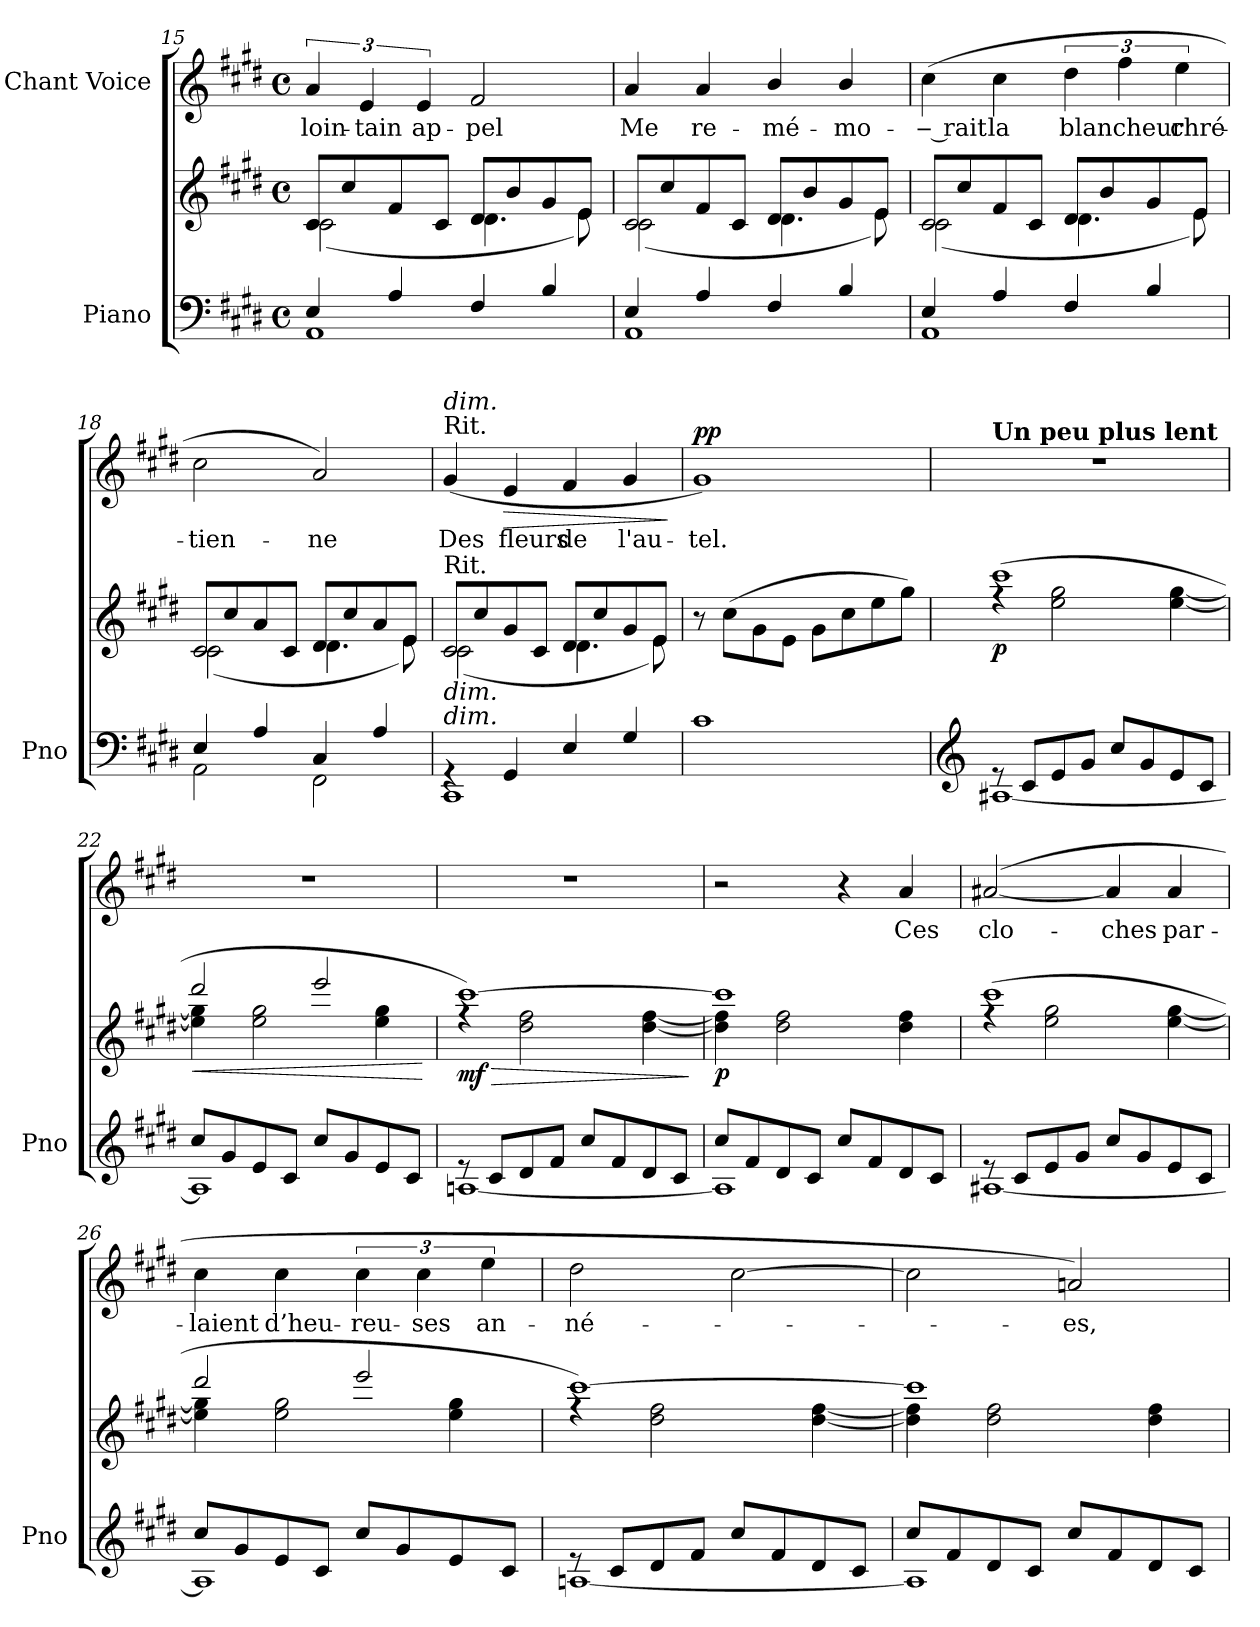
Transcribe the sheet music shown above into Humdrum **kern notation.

**kern	**kern	**dynam	**kern	**text	**dynam
*part2	*part2	*part2	*part1	*part1	*part1
*staff3	*staff2	*staff2/3	*staff1	*staff1	*staff1
*I"Piano	*	*	*I"Chant Voice	*	*
*I'Pno	*	*	*	*	*
*clefF4	*clefG2	*	*clefG2	*	*
*k[f#c#g#d#]	*k[f#c#g#d#]	*	*k[f#c#g#d#]	*	*
*M4/4	*M4/4	*	*M4/4	*	*
*met(c)	*met(c)	*	*met(c)	*	*
=15	=15	=15	=15	=15	=15
*^	*	*	*	*	*
!	!	!LO:N:head=open	!	!	!LO:LY:b	!
*	*	*^	*	*	*	*
4E/	1AA	8c#/L	(<2c#\	.	6a/	loin-	.
.	.	8cc#/	.	.	.	.	.
!	!	!	!	!	!	!LO:LY:b	!
.	.	.	.	.	6e/	-tain	.
4A/	.	8f#/	.	.	.	.	.
!	!	!	!	!	!	!LO:LY:b	!
.	.	.	.	.	6e/	ap-	.
.	.	8c#/J	.	.	.	.	.
!	!	!	!	!	!	!LO:LY:b	!
4F#/	.	8d#/L	4.d#\	.	2f#/	-pel	.
.	.	8b/	.	.	.	.	.
4B/	.	8g#/	.	.	.	.	.
.	.	8e/J	8e\)	.	.	.	.
=16	=16	=16	=16	=16	=16	=16	=16
!	!	!LO:N:head=open	!	!	!	!LO:LY:b	!
4E/	1AA	8c#/L	(<2c#\	.	4a/	Me	.
.	.	8cc#/	.	.	.	.	.
!	!	!	!	!	!	!LO:LY:b	!
4A/	.	8f#/	.	.	4a/	re-	.
.	.	8c#/J	.	.	.	.	.
!	!	!	!	!	!	!LO:LY:b	!
4F#/	.	8d#/L	4.d#\	.	4b/	-mé-	.
.	.	8b/	.	.	.	.	.
!	!	!	!	!	!	!LO:LY:b	!
4B/	.	8g#/	.	.	4b/	-mo-	.
.	.	8e/J	8e\)	.	.	.	.
!!LO:LB:g=z
=17	=17	=17	=17	=17	=17	=17	=17
!	!	!LO:N:head=open	!LO:N:head=open	!	!	!LO:LY:b	!
4E/	1AA	8c#/L	(<2c#\	.	(>4cc#\	-‒ rait	.
.	.	8cc#/	.	.	.	.	.
!	!	!	!	!	!	!LO:LY:b	!
4A/	.	8f#/	.	.	4cc#\	la	.
.	.	8c#/J	.	.	.	.	.
!	!	!	!	!	!	!LO:LY:b	!
4F#/	.	8d#/L	4.d#\	.	6dd#\	blancheur	.
.	.	8b/	.	.	.	.	.
.	.	.	.	.	6ff#\	.	.
4B/	.	8g#/	.	.	.	.	.
!	!	!	!	!	!	!LO:LY:b	!
.	.	.	.	.	6ee\	chré-	.
.	.	8e/J	8e\)	.	.	.	.
=18	=18	=18	=18	=18	=18	=18	=18
!	!	!LO:N:head=open	!LO:N:head=open	!	!	!LO:LY:b	!
4E/	2AA\	8c#/L	(<2c#\	.	2cc#\	-tien-	.
.	.	8cc#/	.	.	.	.	.
4A/	.	8a/	.	.	.	.	.
.	.	8c#/J	.	.	.	.	.
!	!	!	!	!	!	!LO:LY:b	!
4C#/	2FF#\	8d#/L	4.d#\	.	2a/)	-ne	.
.	.	8cc#/	.	.	.	.	.
4A/	.	8a/	.	.	.	.	.
.	.	8e/J	8e\)	.	.	.	.
=19	=19	=19	=19	=19	=19	=19	=19
*	*	*	*	*	*MM96	*	*
!	!	!	!	!	!LO:TX:a:t=Rit.	!	!
!	!	!	!	!	!LO:TX:a:i:t=dim.	!	!
!	!	!LO:TX:a:t=Rit.	!	!	!	!	!
!	!	!LO:TX:b:i:t=dim.	!	!	!	!	!
!	!	!LO:TX:b:i:t=dim.	!	!	!	!	!
!	!	!LO:N:head=open	!	!	!	!LO:LY:b	!
4rGG	1CC#	8c#/L	(<2c#\	.	(>4g#/	Des	.
.	.	8cc#/	.	.	.	.	.
*	*	*	*	*	*MM92	*	*
!	!	!	!	!	!	!LO:LY:b	!LO:HP:b
4GG#/	.	8g#/	.	.	4e/	fleurs	>
.	.	8c#/J	.	.	.	.	.
*	*	*	*	*	*MM88	*	*
!	!	!	!	!	!	!LO:LY:b	!
4E/	.	8d#/L	4.d#\	.	4f#/	de	.
.	.	8cc#/	.	.	.	.	.
*	*	*	*	*	*MM84	*	*
!	!	!	!	!	!	!LO:LY:b	!
4G#/	.	8g#/	.	.	4g#/	l'au-	.
.	.	8e/J	8e\)	.	.	.	.
*v	*v	*	*	*	*	*	*
*	*v	*v	*	*	*	*
.	.	.	.	.	]
=20	=20	=20	=20	=20	=20
!	!	!	!	!LO:LY:b	!LO:DY:b
1c#	8r	.	1g#)	-tel.	pp
.	(>8cc#\L	.	.	.	.
.	8g#\	.	.	.	.
.	8e\J	.	.	.	.
.	8g#\L	.	.	.	.
.	8cc#\	.	.	.	.
.	8ee\	.	.	.	.
.	8gg#\J)	.	.	.	.
!!LO:LB:g=z
=21	=21	=21	=21	=21	=21
*clefG2	*	*	*	*	*
*^	*^	*	*	*	*
!	!	!	!	!	!LO:TX:a:B:t=Un peu plus lent	!	!
!	!	!	!	!LO:DY:b	!	!	!
8re	[1A#X	(>1ccc#	4rff	p	1r	.	.
8c#/L	.	.	.	.	.	.	.
8e/	.	.	2ee\ 2gg#\	.	.	.	.
8g#/J	.	.	.	.	.	.	.
8cc#/L	.	.	.	.	.	.	.
8g#/	.	.	.	.	.	.	.
8e/	.	.	[4ee\ [4gg#\	.	.	.	.
8c#/J	.	.	.	.	.	.	.
=22	=22	=22	=22	=22	=22	=22	=22
!	!	!	!	!LO:HP:b	!	!	!
8cc#/L	1A#]	2ddd#/	4ee\] 4gg#\]	<	1r	.	.
8g#/	.	.	.	.	.	.	.
8e/	.	.	2ee\ 2gg#\	.	.	.	.
8c#/J	.	.	.	.	.	.	.
8cc#/L	.	2eee/	.	.	.	.	.
8g#/	.	.	.	.	.	.	.
8e/	.	.	4ee\ 4gg#\	.	.	.	.
8c#/J	.	.	.	.	.	.	.
*v	*v	*	*	*	*	*	*
*	*v	*v	*	*	*	*
.	.	[	.	.	.
=23	=23	=23	=23	=23	=23
*^	*	*	*	*	*
!	!	!	!LO:HP:b	!	!	!
*	*	*^	*	*	*	*
!	!	!	!	!LO:DY:n=1:b	!	!	!
8re	[1An	[1ccc#)	4rff	> mf	1r	.	.
8c#/L	.	.	.	.	.	.	.
8d#/	.	.	2dd#\ 2ff#\	.	.	.	.
8f#/J	.	.	.	.	.	.	.
8cc#/L	.	.	.	.	.	.	.
8f#/	.	.	.	.	.	.	.
8d#/	.	.	[4dd#\ [4ff#\	.	.	.	.
8c#/J	.	.	.	.	.	.	.
*v	*v	*	*	*	*	*	*
*	*v	*v	*	*	*	*
.	.	]	.	.	.
!!LO:PB:g=z
=24	=24	=24	=24	=24	=24
*^	*^	*	*	*	*
!	!	!	!	!LO:DY:b	!	!	!
8cc#/L	1A]	1ccc#]	4dd#\] 4ff#\]	p	2r	.	.
8f#/	.	.	.	.	.	.	.
8d#/	.	.	2dd#\ 2ff#\	.	.	.	.
8c#/J	.	.	.	.	.	.	.
8cc#/L	.	.	.	.	4r	.	.
8f#/	.	.	.	.	.	.	.
!	!	!	!	!	!	!LO:LY:b	!
8d#/	.	.	4dd#\ 4ff#\	.	4a/	Ces	.
8c#/J	.	.	.	.	.	.	.
=25	=25	=25	=25	=25	=25	=25	=25
!	!	!	!	!	!	!LO:LY:b	!LO:DY:a
!	!	!	!	!	!	!	!LO:DY:n=1:a
8re	[1A#X	(>1ccc#	4rff	.	(>[2a#X/	clo-	p other-dynamics
8c#/L	.	.	.	.	.	.	.
8e/	.	.	2ee\ 2gg#\	.	.	.	.
8g#/J	.	.	.	.	.	.	.
!	!	!	!	!	!	!LO:LY:b	!
8cc#/L	.	.	.	.	4a#/]	-ches	.
8g#/	.	.	.	.	.	.	.
!	!	!	!	!	!	!LO:LY:b	!
8e/	.	.	[4ee\ [4gg#\	.	4a#/	par-	.
8c#/J	.	.	.	.	.	.	.
=26	=26	=26	=26	=26	=26	=26	=26
!	!	!	!	!	!	!LO:LY:b	!
8cc#/L	1A#]	2ddd#/	4ee\] 4gg#\]	.	4cc#\	-laient	.
8g#/	.	.	.	.	.	.	.
!	!	!	!	!	!	!LO:LY:b	!
8e/	.	.	2ee\ 2gg#\	.	4cc#\	d’heu-	.
8c#/J	.	.	.	.	.	.	.
!	!	!	!	!	!	!LO:LY:b	!
8cc#/L	.	2eee/	.	.	6cc#\	-reu-	.
8g#/	.	.	.	.	.	.	.
!	!	!	!	!	!	!LO:LY:b	!
.	.	.	.	.	6cc#\	-ses	.
8e/	.	.	4ee\ 4gg#\	.	.	.	.
!	!	!	!	!	!	!LO:LY:b	!
.	.	.	.	.	6ee\	an-	.
8c#/J	.	.	.	.	.	.	.
=27	=27	=27	=27	=27	=27	=27	=27
!	!	!	!	!	!	!LO:LY:b	!
8re	[1An	[1ccc#)	4rff	.	2dd#\	-né-	.
8c#/L	.	.	.	.	.	.	.
8d#/	.	.	2dd#\ 2ff#\	.	.	.	.
8f#/J	.	.	.	.	.	.	.
8cc#/L	.	.	.	.	[2cc#\	.	.
8f#/	.	.	.	.	.	.	.
8d#/	.	.	[4dd#\ [4ff#\	.	.	.	.
8c#/J	.	.	.	.	.	.	.
!!LO:LB:g=z
=28	=28	=28	=28	=28	=28	=28	=28
8cc#/L	1A]	1ccc#]	4dd#\] 4ff#\]	.	2cc#\]	.	.
8f#/	.	.	.	.	.	.	.
8d#/	.	.	2dd#\ 2ff#\	.	.	.	.
8c#/J	.	.	.	.	.	.	.
!	!	!	!	!	!	!LO:LY:b	!
8cc#/L	.	.	.	.	2an/)	-es,	.
8f#/	.	.	.	.	.	.	.
8d#/	.	.	4dd#\ 4ff#\	.	.	.	.
8c#/J	.	.	.	.	.	.	.
*v	*v	*	*	*	*	*	*
*	*v	*v	*	*	*	*
=	=	=	=	=	=
*-	*-	*-	*-	*-	*-
